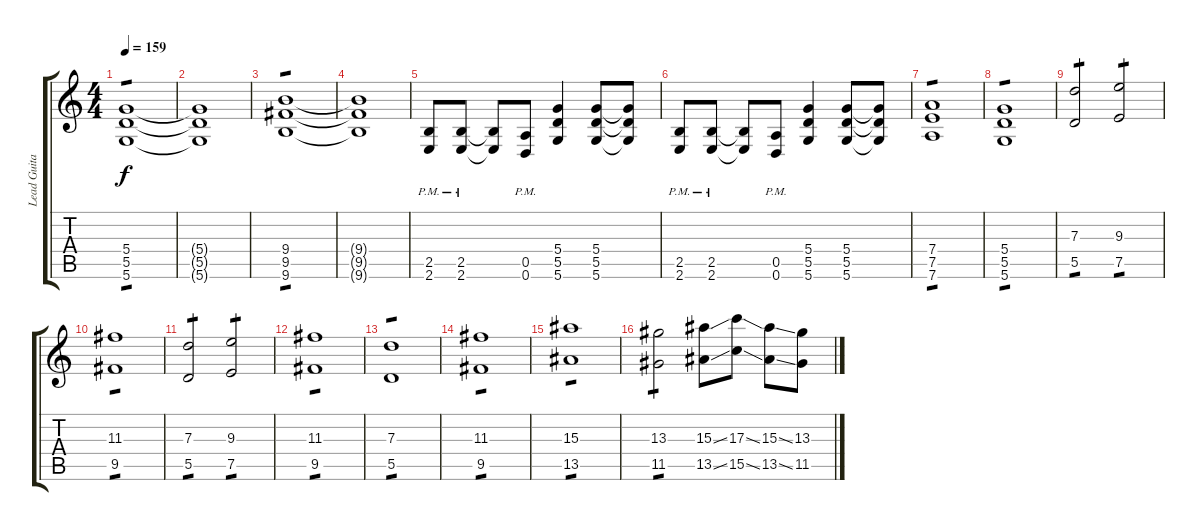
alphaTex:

\track ("Lead Guitar" "Lead Guita") {instrument distortionguitar}
\staff {score tabs}
\tuning (E4 B3 G3 D3 A2 D2) {hide}
\ts (4 4)
\tempo 159
\clef g2
\ks c
(5.4 5.5 5.6).1{tp 1 dy f} |
(5.4{t} 5.5{t} 5.6{t}).1 |
(9.4 9.5 9.6).1{tp 1} |
(9.4{t} 9.5{t} 9.6{t}).1 |
(2.5 2.6{pm}).8 (2.5 2.6{pm}).8 (2.5{t} 2.6{t}).8 (0.5 0.6{pm}).8 (5.4 5.5 5.6).4 (5.4 5.5 5.6).8 (5.4{t} 5.5{t} 5.6{t}).8 |
(2.5 2.6{pm}).8 (2.5 2.6{pm}).8 (2.5{t} 2.6{t}).8 (0.5 0.6{pm}).8 (5.4 5.5 5.6).4 (5.4 5.5 5.6).8 (5.4{t} 5.5{t} 5.6{t}).8 |
(7.4 7.5 7.6).1{tp 1} |
(5.4 5.5 5.6).1{tp 1} |
(7.3 5.5).2{tp 1} (9.3 7.5).2{tp 1} |
(11.3 9.5).1{tp 1} |
(7.3 5.5).2{tp 1} (9.3 7.5).2{tp 1} |
(11.3 9.5).1{tp 1} |
(7.3 5.5).1{tp 1} |
(11.3 9.5).1{tp 1} |
(15.3 13.5).1{tp 1} |
(13.3 11.5).2{tp 1} (15.3{ss} 13.5{ss}).8 (17.3{ss} 15.5{ss}).8 (15.3{ss} 13.5{ss}).8 (13.3 11.5).8
